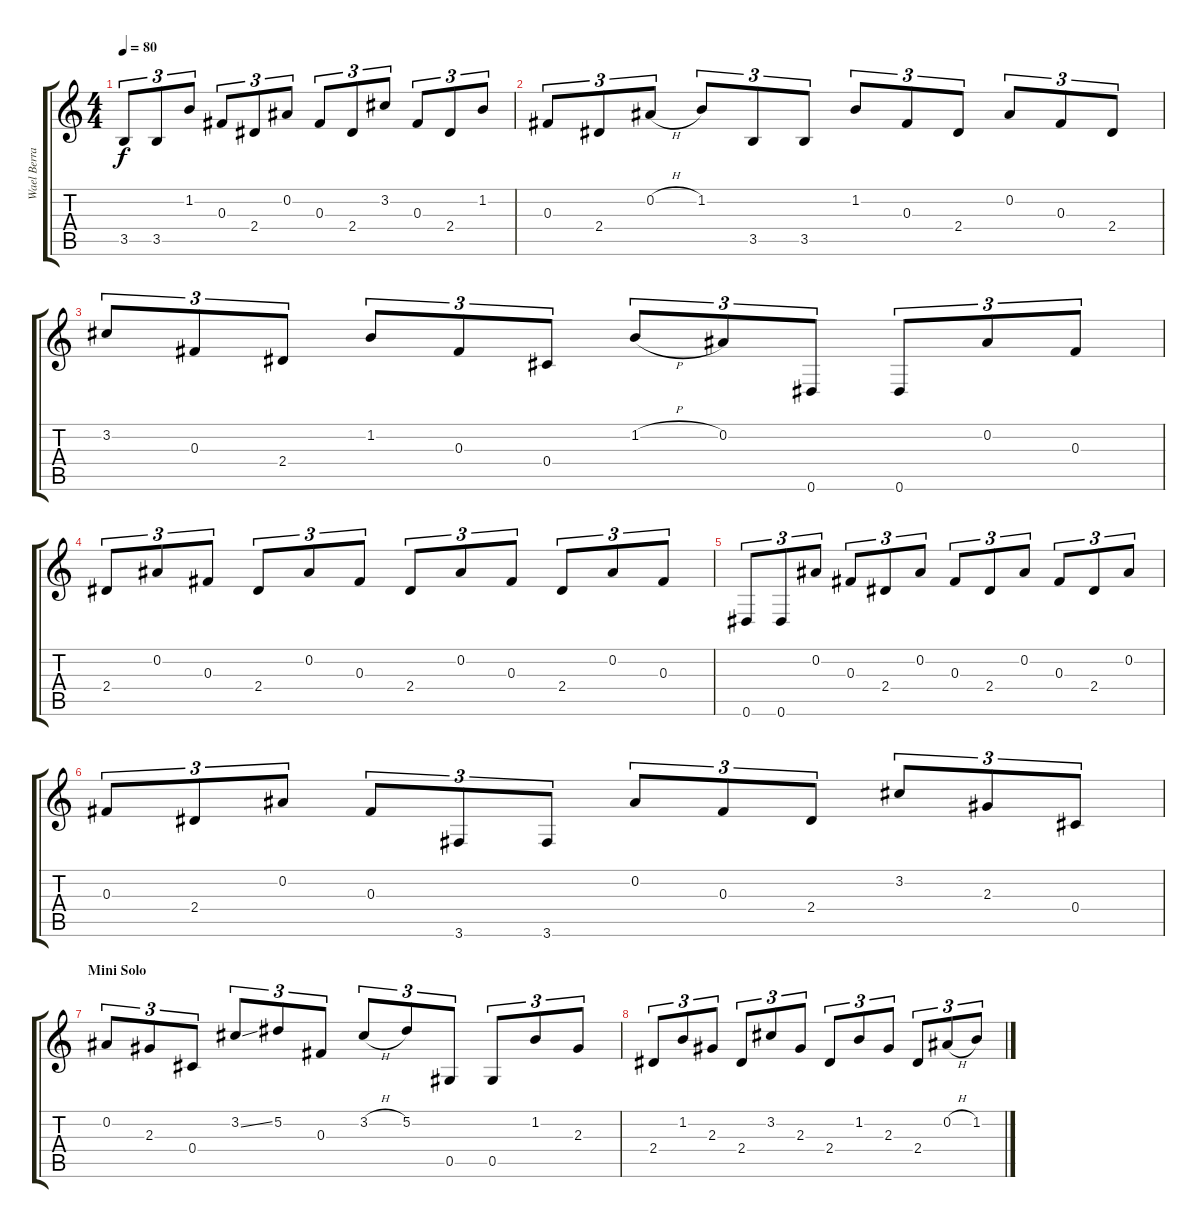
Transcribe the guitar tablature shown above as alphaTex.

\track ("Wael Berrais" "Wael Berra") {instrument acousticguitarsteel}
\staff {score tabs}
\tuning (Eb4 Bb3 Gb3 Db3 Ab2 Eb2) {hide}
\ts (4 4)
\tempo 80
\clef g2
\ks c
3.5.8{tu (3 2) dy f} 3.5.8{tu (3 2)} 1.2.8{tu (3 2)} 0.3.8{tu (3 2)} 2.4.8{tu (3 2)} 0.2.8{tu (3 2)} 0.3.8{tu (3 2)} 2.4.8{tu (3 2)} 3.2.8{tu (3 2)} 0.3.8{tu (3 2)} 2.4.8{tu (3 2)} 1.2.8{tu (3 2)} |
0.3.8{tu (3 2)} 2.4.8{tu (3 2)} 0.2{h}.8{tu (3 2)} 1.2.8{tu (3 2)} 3.5.8{tu (3 2)} 3.5.8{tu (3 2)} 1.2.8{tu (3 2)} 0.3.8{tu (3 2)} 2.4.8{tu (3 2)} 0.2.8{tu (3 2)} 0.3.8{tu (3 2)} 2.4.8{tu (3 2)} |
3.2.8{tu (3 2)} 0.3.8{tu (3 2)} 2.4.8{tu (3 2)} 1.2.8{tu (3 2)} 0.3.8{tu (3 2)} 0.4.8{tu (3 2)} 1.2{h}.8{tu (3 2)} 0.2.8{tu (3 2)} 0.6.8{tu (3 2)} 0.6.8{tu (3 2)} 0.2.8{tu (3 2)} 0.3.8{tu (3 2)} |
2.4.8{tu (3 2)} 0.2.8{tu (3 2)} 0.3.8{tu (3 2)} 2.4.8{tu (3 2)} 0.2.8{tu (3 2)} 0.3.8{tu (3 2)} 2.4.8{tu (3 2)} 0.2.8{tu (3 2)} 0.3.8{tu (3 2)} 2.4.8{tu (3 2)} 0.2.8{tu (3 2)} 0.3.8{tu (3 2)} |
0.6.8{tu (3 2)} 0.6.8{tu (3 2)} 0.2.8{tu (3 2)} 0.3.8{tu (3 2)} 2.4.8{tu (3 2)} 0.2.8{tu (3 2)} 0.3.8{tu (3 2)} 2.4.8{tu (3 2)} 0.2.8{tu (3 2)} 0.3.8{tu (3 2)} 2.4.8{tu (3 2)} 0.2.8{tu (3 2)} |
0.3.8{tu (3 2)} 2.4.8{tu (3 2)} 0.2.8{tu (3 2)} 0.3.8{tu (3 2)} 3.6.8{tu (3 2)} 3.6.8{tu (3 2)} 0.2.8{tu (3 2)} 0.3.8{tu (3 2)} 2.4.8{tu (3 2)} 3.2.8{tu (3 2)} 2.3.8{tu (3 2)} 0.4.8{tu (3 2)} |
\section ("" "Mini Solo")
0.2.8{tu (3 2)} 2.3.8{tu (3 2)} 0.4.8{tu (3 2)} 3.2{ss}.8{tu (3 2)} 5.2.8{tu (3 2)} 0.3.8{tu (3 2)} 3.2{h}.8{tu (3 2)} 5.2.8{tu (3 2)} 0.5.8{tu (3 2)} 0.5.8{tu (3 2)} 1.2.8{tu (3 2)} 2.3.8{tu (3 2)} |
2.4.8{tu (3 2)} 1.2.8{tu (3 2)} 2.3.8{tu (3 2)} 2.4.8{tu (3 2)} 3.2.8{tu (3 2)} 2.3.8{tu (3 2)} 2.4.8{tu (3 2)} 1.2.8{tu (3 2)} 2.3.8{tu (3 2)} 2.4.8{tu (3 2)} 0.2{h}.8{tu (3 2)} 1.2.8{tu (3 2)}
